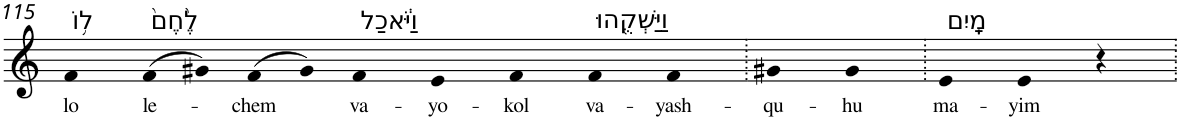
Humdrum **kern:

**kern	**text
*part1	*part1
*staff1	*staff1
*I"Piano	*
*I'Pno	*
!!LO:PB:g=z
*clefG2	*
*k[]	*
=115	=115
!LO:TX:a:t=ל֥וֹ	!
!	!LO:LY:b
4f	lo
!LO:TX:a:t=לֶ֙חֶם֙	!
!	!LO:LY:b
(>8f	le-
8g#X)	.
!	!LO:LY:b
(>8f	-chem
8g#)	.
!LO:TX:a:t=וַיֹּ֔אכַל	!
!	!LO:LY:b
4f	va-
!	!LO:LY:b
4e	-yo-
!	!LO:LY:b
4f	-kol
!LO:TX:a:t=וַיַּשְׁקֻ֖הוּ	!
!	!LO:LY:b
4f	va-
!	!LO:LY:b
4f	-yash-
=116.	=116.
!	!LO:LY:b
4g#X	-qu-
!	!LO:LY:b
4g#	-hu
=117.	=117.
!LO:TX:a:t=מָֽיִם	!
!	!LO:LY:b
4e	ma-
!	!LO:LY:b
4e	-yim
4r	.
=.	=.
*-	*-
